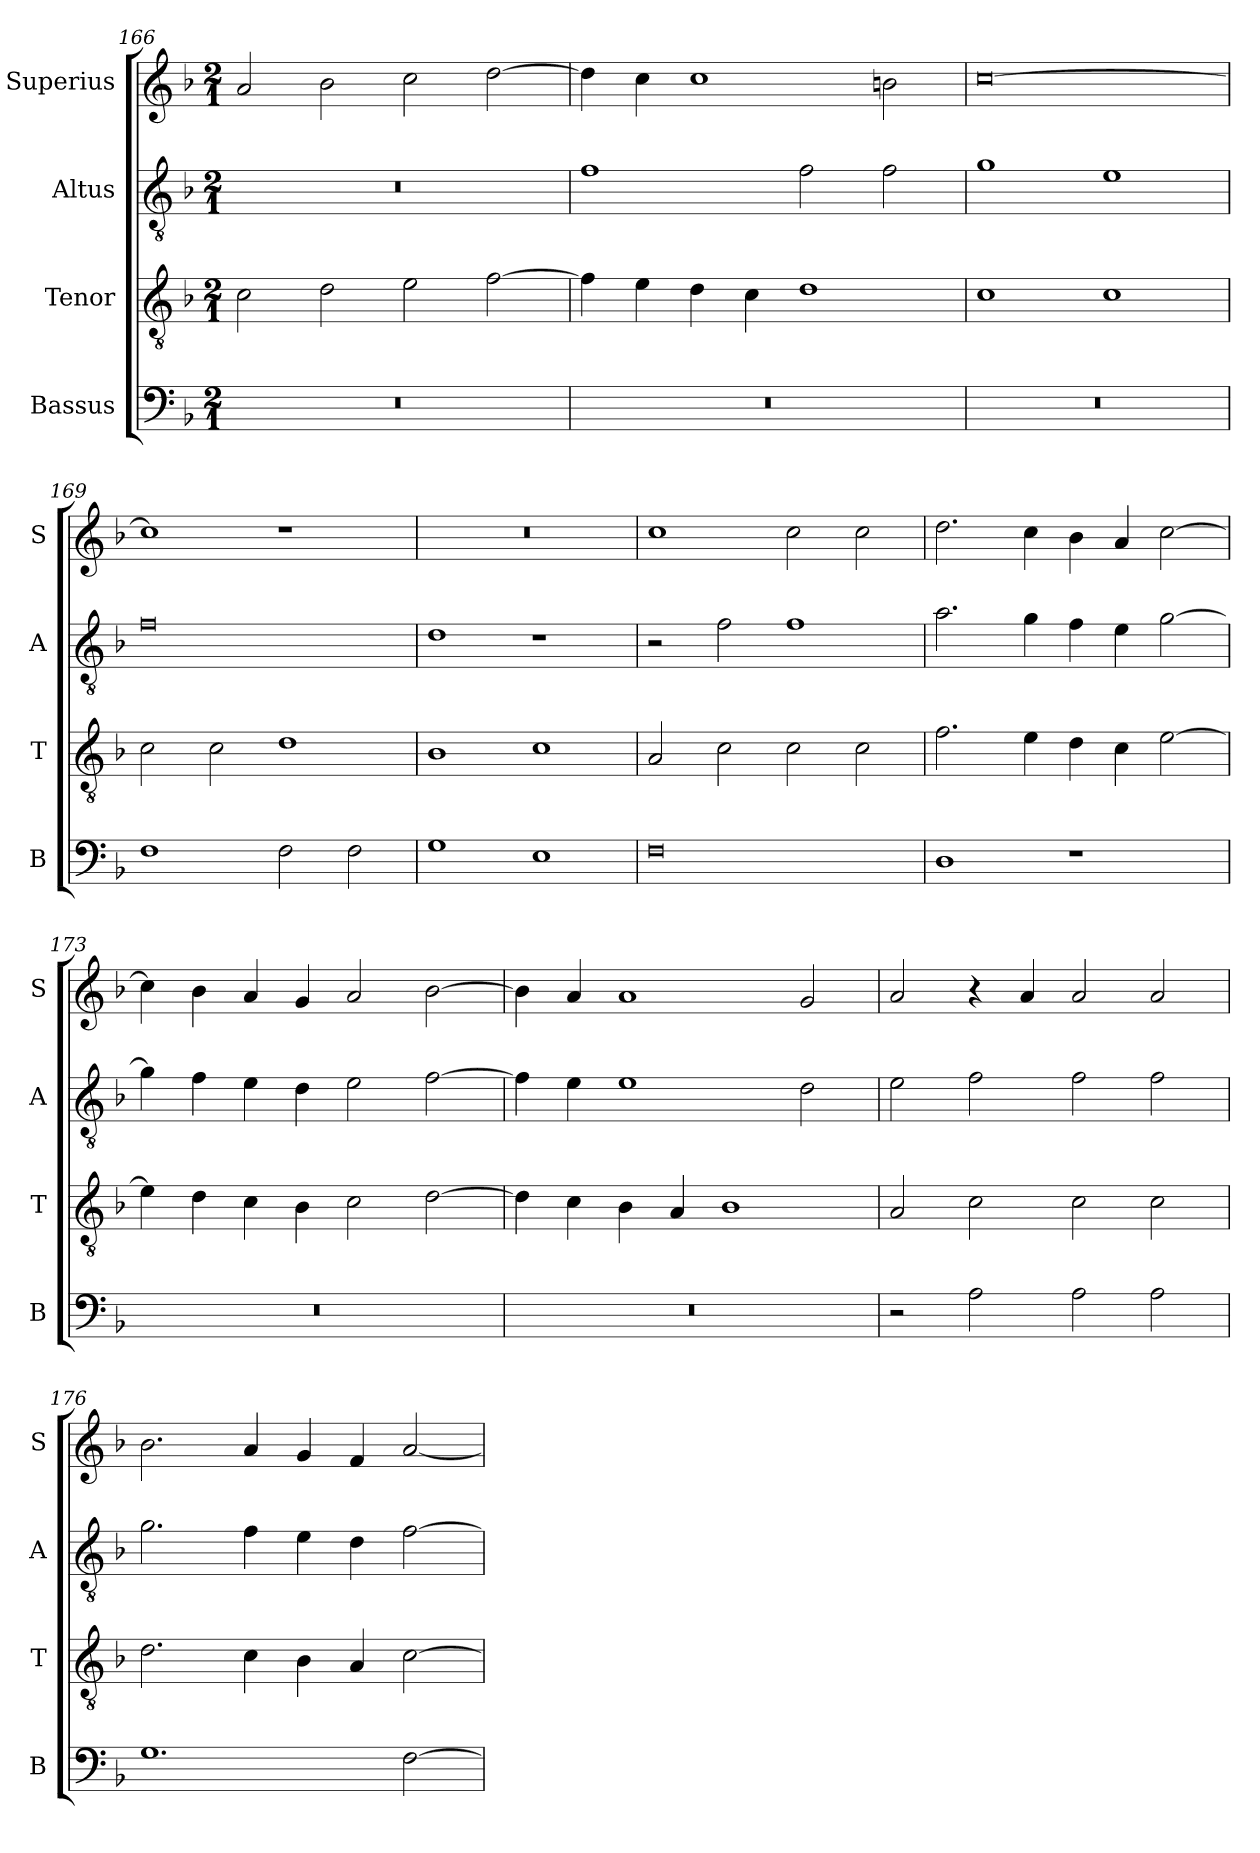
**kern	**kern	**kern	**kern
*part4	*part3	*part2	*part1
*staff4	*staff3	*staff2	*staff1
*I"Bassus	*I"Tenor	*I"Altus	*I"Superius
*I'B	*I'T	*I'A	*I'S
*clefF4	*clefGv2	*clefGv2	*clefG2
*k[b-]	*k[b-]	*k[b-]	*k[b-]
*M2/1	*M2/1	*M2/1	*M2/1
=166	=166	=166	=166
0r	2c\	0r	2a/
.	2d\	.	2b-\
.	2e\	.	2cc\
.	[2f\	.	[2dd\
=167	=167	=167	=167
0r	4f\]	1f	4dd\]
.	4e\	.	4cc\
.	4d\	.	1cc
.	4c\	.	.
.	1d	2f\	.
.	.	2f\	2bn\
=168	=168	=168	=168
0r	1c	1g	[0cc
.	1c	1e	.
=169	=169	=169	=169
1F	2c\	0f	1cc]
.	2c\	.	.
2F\	1d	.	1r
2F\	.	.	.
=170	=170	=170	=170
1G	1B-	1d	0r
1E	1c	1r	.
=171	=171	=171	=171
0F	2A/	2r	1cc
.	2c\	2f\	.
.	2c\	1f	2cc\
.	2c\	.	2cc\
=172	=172	=172	=172
1D	2.f\	2.a\	2.dd\
.	4e\	4g\	4cc\
1r	4d\	4f\	4b-\
.	4c\	4e\	4a/
.	[2e\	[2g\	[2cc\
=173	=173	=173	=173
0r	4e\]	4g\]	4cc\]
.	4d\	4f\	4b-\
.	4c\	4e\	4a/
.	4B-\	4d\	4g/
.	2c\	2e\	2a/
.	[2d\	[2f\	[2b-\
=174	=174	=174	=174
0r	4d\]	4f\]	4b-\]
.	4c\	4e\	4a/
.	4B-\	1e	1a
.	4A/	.	.
.	1B-	.	.
.	.	2d\	2g/
=175	=175	=175	=175
2r	2A/	2e\	2a/
2A\	2c\	2f\	4r
.	.	.	4a/
2A\	2c\	2f\	2a/
2A\	2c\	2f\	2a/
=176	=176	=176	=176
1.G	2.d\	2.g\	2.b-\
.	4c\	4f\	4a/
.	4B-\	4e\	4g/
.	4A/	4d\	4f/
[2F\	[2c\	[2f\	[2a/
=	=	=	=
*-	*-	*-	*-
